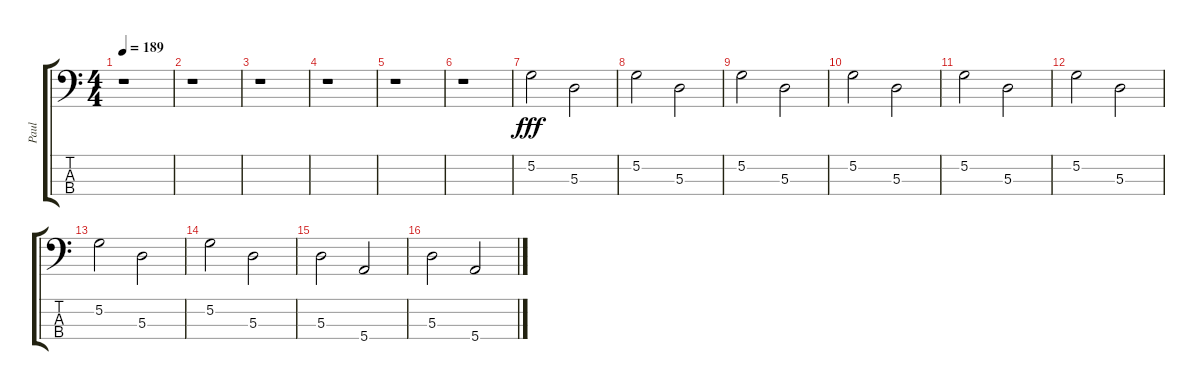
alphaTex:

\track ("Paul" "Paul") {instrument electricbassfinger}
\staff {score tabs}
\tuning (G2 D2 A1 E1) {hide}
\ts (4 4)
\tempo 189
\clef f4
\ks c
r.1{dy fff instrument electricbassfinger} |
r.1 |
r.1 |
r.1 |
r.1 |
r.1 |
5.2.2 5.3.2 |
5.2.2 5.3.2 |
5.2.2 5.3.2 |
5.2.2 5.3.2 |
5.2.2 5.3.2 |
5.2.2 5.3.2 |
5.2.2 5.3.2 |
5.2.2 5.3.2 |
5.3.2 5.4.2 |
5.3.2 5.4.2
